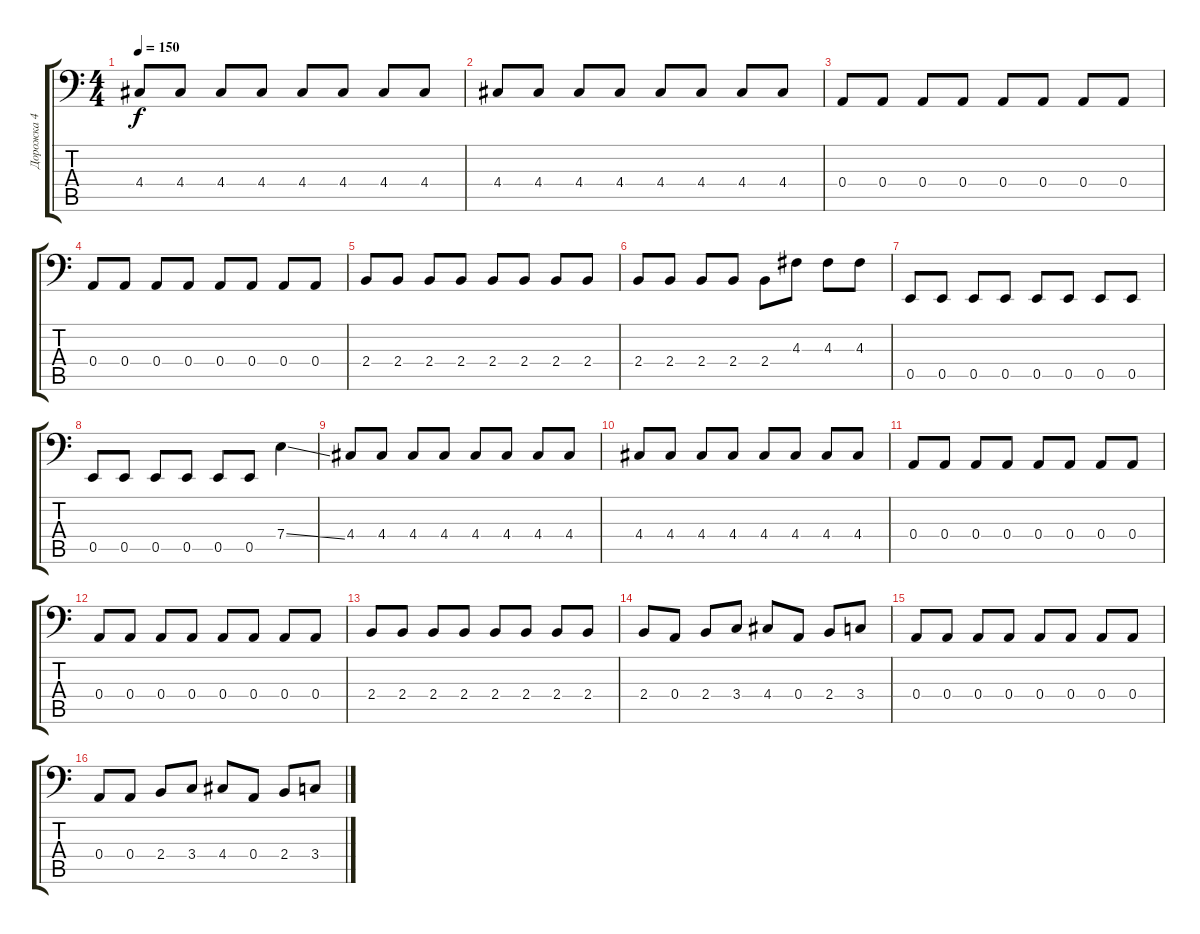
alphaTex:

\track ("Дорожка 4" "Дорожка 4") {instrument electricbassfinger}
\staff {score tabs}
\tuning (C3 G2 D2 A1 E1 A0) {hide}
\ts (4 4)
\tempo 150
\clef f4
\ks c
4.4.8{dy f} 4.4.8 4.4.8 4.4.8 4.4.8 4.4.8 4.4.8 4.4.8 |
4.4.8 4.4.8 4.4.8 4.4.8 4.4.8 4.4.8 4.4.8 4.4.8 |
0.4.8 0.4.8 0.4.8 0.4.8 0.4.8 0.4.8 0.4.8 0.4.8 |
0.4.8 0.4.8 0.4.8 0.4.8 0.4.8 0.4.8 0.4.8 0.4.8 |
2.4.8 2.4.8 2.4.8 2.4.8 2.4.8 2.4.8 2.4.8 2.4.8 |
2.4.8 2.4.8 2.4.8 2.4.8 2.4.8 4.3.8 4.3.8 4.3.8 |
0.5.8 0.5.8 0.5.8 0.5.8 0.5.8 0.5.8 0.5.8 0.5.8 |
0.5.8 0.5.8 0.5.8 0.5.8 0.5.8 0.5.8 7.4{ss}.4 |
4.4.8 4.4.8 4.4.8 4.4.8 4.4.8 4.4.8 4.4.8 4.4.8 |
4.4.8 4.4.8 4.4.8 4.4.8 4.4.8 4.4.8 4.4.8 4.4.8 |
0.4.8 0.4.8 0.4.8 0.4.8 0.4.8 0.4.8 0.4.8 0.4.8 |
0.4.8 0.4.8 0.4.8 0.4.8 0.4.8 0.4.8 0.4.8 0.4.8 |
2.4.8 2.4.8 2.4.8 2.4.8 2.4.8 2.4.8 2.4.8 2.4.8 |
2.4.8 0.4.8 2.4.8 3.4.8 4.4.8 0.4.8 2.4.8 3.4.8 |
0.4.8 0.4.8 0.4.8 0.4.8 0.4.8 0.4.8 0.4.8 0.4.8 |
0.4.8 0.4.8 2.4.8 3.4.8 4.4.8 0.4.8 2.4.8 3.4.8
